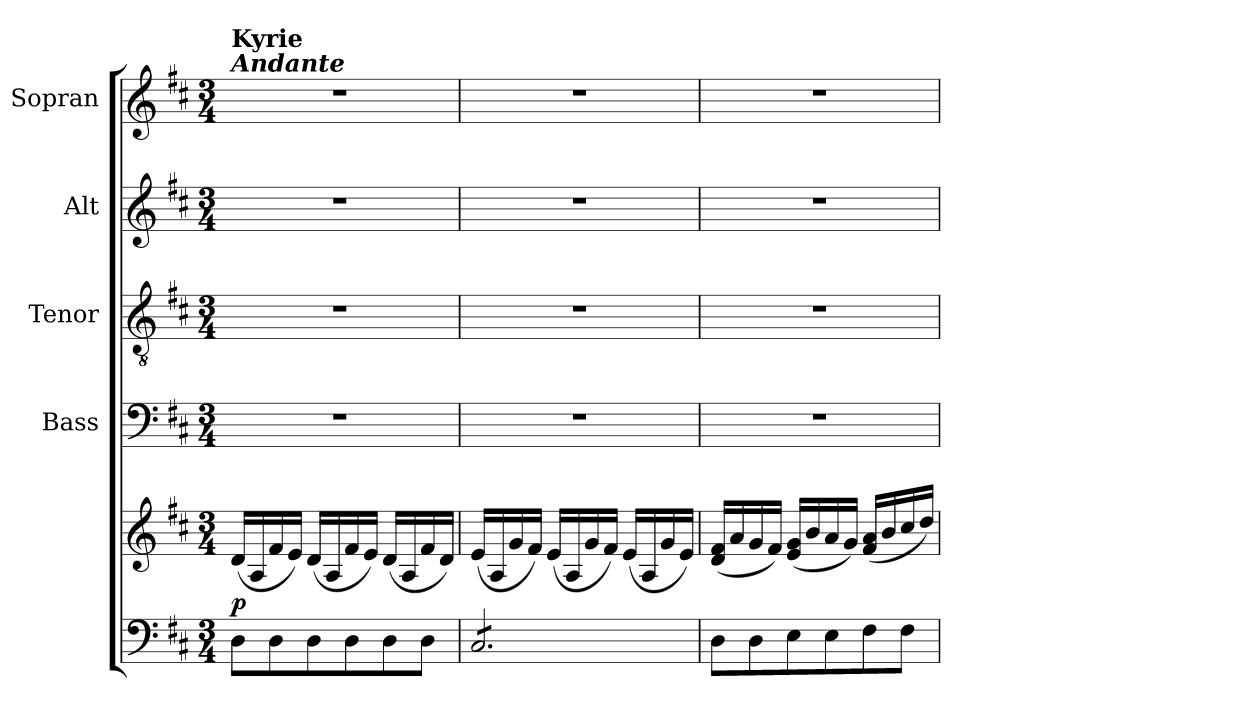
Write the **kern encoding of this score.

**kern	**kern	**dynam	**kern	**kern	**kern	**kern
*part5	*part5	*part5	*part4	*part3	*part2	*part1
*staff6	*staff5	*staff5/6	*staff4	*staff3	*staff2	*staff1
*	*	*	*I"Bass	*I"Tenor	*I"Alt	*I"Sopran
*	*	*	*I'B.	*I'T.	*I'A.	*I'S.
*clefF4	*clefG2	*	*clefF4	*clefGv2	*clefG2	*clefG2
*k[f#c#]	*k[f#c#]	*	*k[f#c#]	*k[f#c#]	*k[f#c#]	*k[f#c#]
*D:	*D:	*	*D:	*D:	*D:	*D:
*M3/4	*M3/4	*	*M3/4	*M3/4	*M3/4	*M3/4
=1	=1	=1	=1	=1	=1	=1
!	!	!	!	!	!	!LO:TX:a:Bi:t=Andante
!	!	!	!	!	!	!LO:TX:a:B:t=Kyrie
!	!	!LO:DY:a=2	!	!	!	!
8D\L	(<16d/LL	p	2.r	2.r	2.r	2.r
.	16A/	.	.	.	.	.
8D\	16f#/	.	.	.	.	.
.	16e/JJ)	.	.	.	.	.
8D\	(<16d/LL	.	.	.	.	.
.	16A/	.	.	.	.	.
8D\	16f#/	.	.	.	.	.
.	16e/JJ)	.	.	.	.	.
8D\	(<16d/LL	.	.	.	.	.
.	16A/	.	.	.	.	.
8D\J	16f#/	.	.	.	.	.
.	16d/JJ)	.	.	.	.	.
=2	=2	=2	=2	=2	=2	=2
*tremolo	*	*	*	*	*	*
8C#/L	(<16e/LL	.	2.r	2.r	2.r	2.r
.	16A/	.	.	.	.	.
8C#/	16g/	.	.	.	.	.
.	16f#/JJ)	.	.	.	.	.
8C#/	(<16e/LL	.	.	.	.	.
.	16A/	.	.	.	.	.
8C#/	16g/	.	.	.	.	.
.	16f#/JJ)	.	.	.	.	.
8C#/	(<16e/LL	.	.	.	.	.
.	16A/	.	.	.	.	.
8C#/J	16g/	.	.	.	.	.
*Xtremolo	*	*	*	*	*	*
.	16e/JJ)	.	.	.	.	.
=3	=3	=3	=3	=3	=3	=3
8D\L	(<16d/ 16f#/LL	.	2.r	2.r	2.r	2.r
.	16a/	.	.	.	.	.
8D\	16g/	.	.	.	.	.
.	16f#/JJ)	.	.	.	.	.
8E\	(<16e/ 16g/LL	.	.	.	.	.
.	16b/	.	.	.	.	.
8E\	16a/	.	.	.	.	.
.	16g/JJ)	.	.	.	.	.
8F#\	(<16f#/ 16a/LL	.	.	.	.	.
.	16b/	.	.	.	.	.
8F#\J	16cc#/	.	.	.	.	.
.	16dd/JJ)	.	.	.	.	.
=	=	=	=	=	=	=
*-	*-	*-	*-	*-	*-	*-
